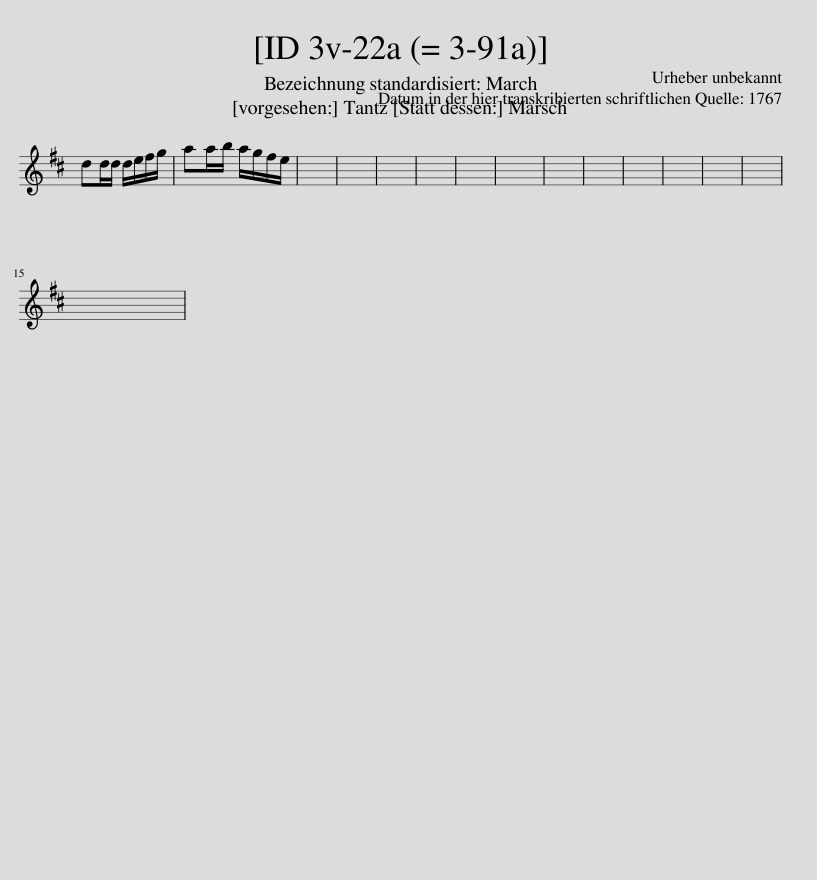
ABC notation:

X:1
L:1/8
M:none
I:linebreak $
K:D
V:1 treble
V:1
 dd/d/ d/e/f/g/ | aa/b/ a/g/f/e/ | x8 | x8 | x8 | %5
 x8 | x8 | x8 x8 | x8 | x8 | %10
 x8 | x8 | x8 | x8 |$ x8 | %15
